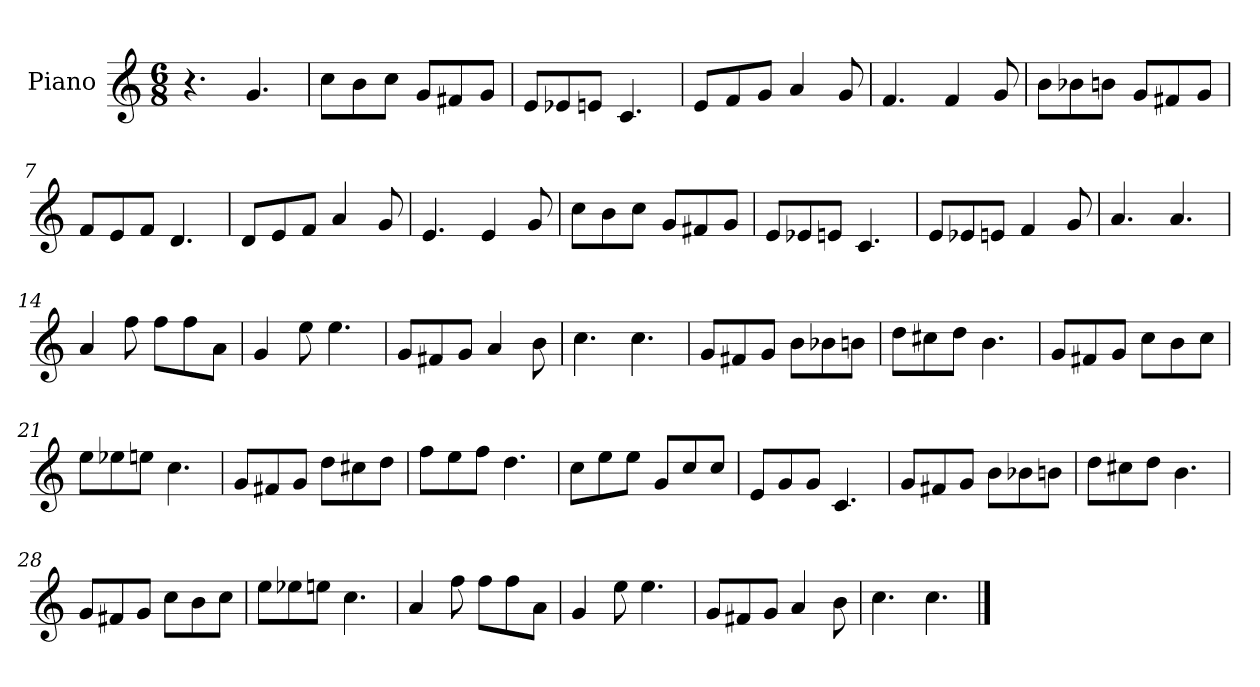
**kern
*part1
*staff1
*I"Piano
*I'Pno
*clefG2
*k[]
*M6/8
=1
4.r
4.g/
=2
8cc\L
8b\
8cc\J
8g/L
8f#X/
8g/J
=3
8e/L
8e-X/
8en/J
4.c/
=4
8e/L
8f/
8g/J
4a/
8g/
=5
4.f/
4f/
8g/
=6
8b\L
8b-X\
8bn\J
8g/L
8f#X/
8g/J
=7
8f/L
8e/
8f/J
4.d/
=8
8d/L
8e/
8f/J
4a/
8g/
=9
4.e/
4e/
8g/
=10
8cc\L
8b\
8cc\J
8g/L
8f#X/
8g/J
=11
8e/L
8e-X/
8en/J
4.c/
=12
8e/L
8e-X/
8en/J
4f/
8g/
=13
4.a/
4.a/
=14
4a/
8ff\
8ff\L
8ff\
8a\J
=15
4g/
8ee\
4.ee\
=16
8g/L
8f#X/
8g/J
4a/
8b\
=17
4.cc\
4.cc\
=18
8g/L
8f#X/
8g/J
8b\L
8b-X\
8bn\J
=19
8dd\L
8cc#X\
8dd\J
4.b\
=20
8g/L
8f#X/
8g/J
8cc\L
8b\
8cc\J
=21
8ee\L
8ee-X\
8een\J
4.cc\
=22
8g/L
8f#X/
8g/J
8dd\L
8cc#X\
8dd\J
=23
8ff\L
8ee\
8ff\J
4.dd\
=24
8cc\L
8ee\
8ee\J
8g/L
8cc/
8cc/J
=25
8e/L
8g/
8g/J
4.c/
=26
8g/L
8f#X/
8g/J
8b\L
8b-X\
8bn\J
=27
8dd\L
8cc#X\
8dd\J
4.b\
=28
8g/L
8f#X/
8g/J
8cc\L
8b\
8cc\J
=29
8ee\L
8ee-X\
8een\J
4.cc\
=30
4a/
8ff\
8ff\L
8ff\
8a\J
=31
4g/
8ee\
4.ee\
=32
8g/L
8f#X/
8g/J
4a/
8b\
=33
4.cc\
4.cc\
==
*-
